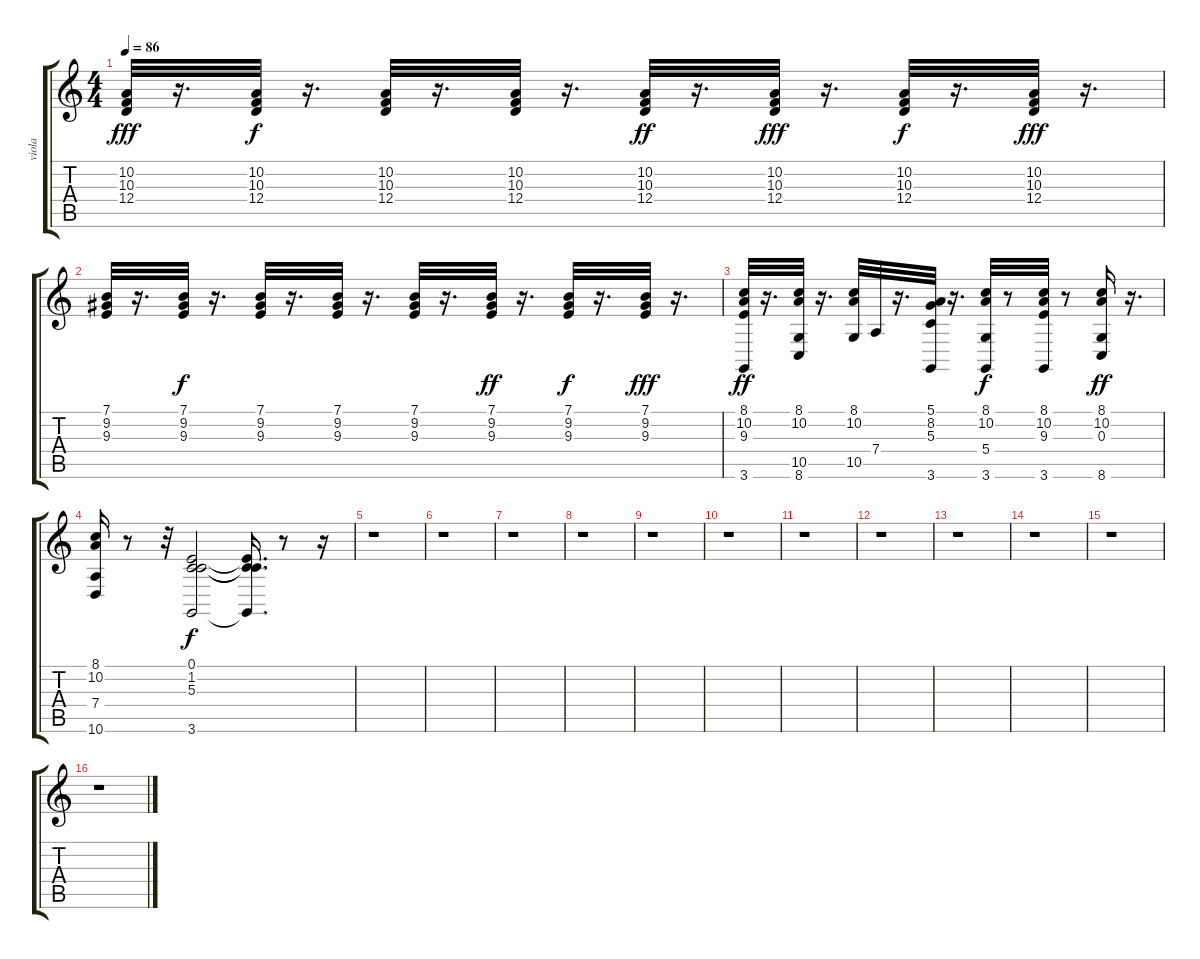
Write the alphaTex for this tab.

\track ("viola" "viola") {instrument viola}
\staff {score tabs}
\tuning (E4 B3 G3 D3 A2 E2) {hide}
\ts (4 4)
\tempo 86
\clef g2
\ks c
(10.2 10.3 12.4).32{dy fff} r.16{d} (10.2 10.3 12.4).32{dy f} r.16{d} (10.2 10.3 12.4).32 r.16{d} (10.2 10.3 12.4).32 r.16{d} (10.2 10.3 12.4).32{dy ff} r.16{d} (10.2 10.3 12.4).32{dy fff} r.16{d} (10.2 10.3 12.4).32{dy f} r.16{d} (10.2 10.3 12.4).32{dy fff} r.16{d} |
(7.1 9.2 9.3).32 r.16{d} (7.1 9.2 9.3).32{dy f} r.16{d} (7.1 9.2 9.3).32 r.16{d} (7.1 9.2 9.3).32 r.16{d} (7.1 9.2 9.3).32 r.16{d} (7.1 9.2 9.3).32{dy ff} r.16{d} (7.1 9.2 9.3).32{dy f} r.16{d} (7.1 9.2 9.3).32{dy fff} r.16{d} |
(8.1 10.2 9.3 3.6).32{dy ff} r.16{d} (8.1 10.2 10.5 8.6).32 r.16{d} (8.1 10.2 10.5).32 7.4.32 r.16{d} (5.1 8.2 5.3 3.6).32 r.16{d} (8.1 10.2 5.4 3.6).32{dy f} r.8 (8.1 10.2 9.3 3.6).32 r.8 (8.1 10.2 0.3 8.6).16{dy ff} r.16{d} |
(8.1 10.2 7.4 10.6).16 r.8 r.32 (0.1 1.2 5.3 3.6).2{dy f} (0.1{t} 1.2{t} 5.3{t} 3.6{t}).16{d} r.8 r.16 |
r.1 |
r.1 |
r.1 |
r.1 |
r.1 |
r.1 |
r.1 |
r.1 |
r.1 |
r.1 |
r.1 |
r.1
